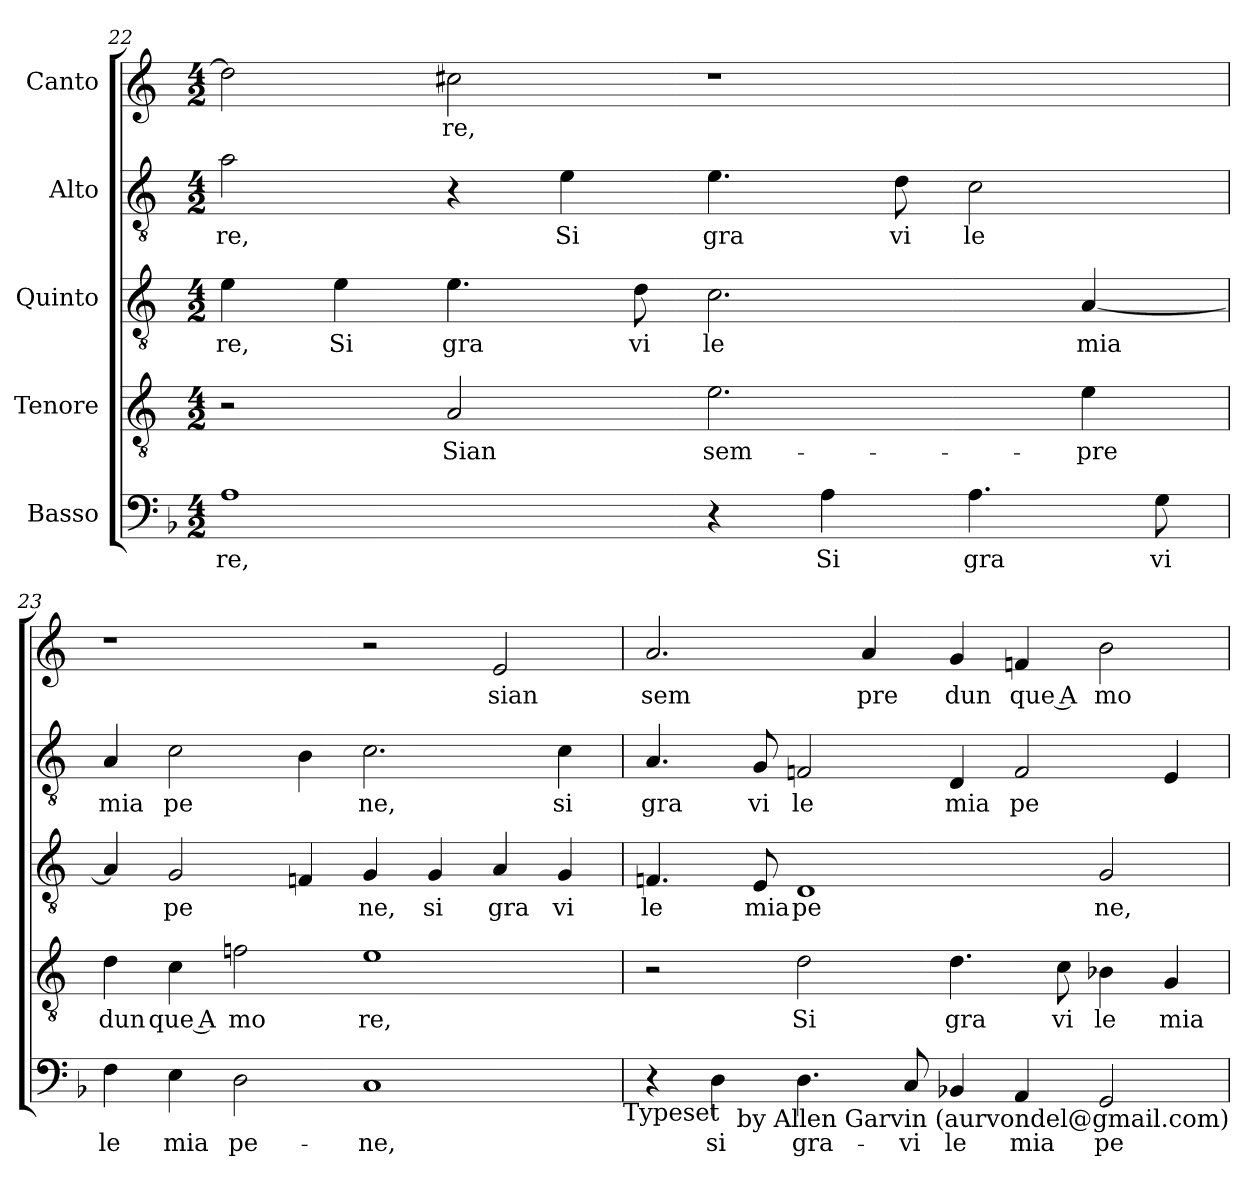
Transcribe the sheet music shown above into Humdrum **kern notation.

**kern	**text	**kern	**text	**kern	**text	**kern	**text	**kern	**text
*part5	*part5	*part4	*part4	*part3	*part3	*part2	*part2	*part1	*part1
*staff5	*staff5	*staff4	*staff4	*staff3	*staff3	*staff2	*staff2	*staff1	*staff1
*I"Basso	*	*I"Tenore	*	*I"Quinto	*	*I"Alto	*	*I"Canto	*
*clefF4	*	*clefGv2	*	*clefGv2	*	*clefGv2	*	*clefG2	*
*	*	*ITrd-3c-5	*	*ITrd-3c-5	*	*ITrd-3c-5	*	*ITrd-3c-5	*
*k[b-]	*	*	*	*	*	*	*	*	*
*F:	*	*	*	*	*	*	*	*	*
*M4/2	*	*M4/2	*	*M4/2	*	*M4/2	*	*M4/2	*
=22	=22	=22	=22	=22	=22	=22	=22	=22	=22
!	!LO:LY:b:cj	!	!	!	!LO:LY:b:cj	!	!LO:LY:b:cj	!	!
1A	re,	2r	.	4a\	re,	2dd\	re,	2gg\]	.
!	!	!	!	!	!LO:LY:b:cj	!	!	!	!
.	.	.	.	4a\	Si	.	.	.	.
!	!	!	!LO:LY:b:cj	!	!LO:LY:b:cj	!	!	!	!LO:LY:b:cj
.	.	2d/	Sian	4.a\	gra	4r	.	2ff#X\	re,
!	!	!	!	!	!	!	!LO:LY:b:cj	!	!
.	.	.	.	.	.	4a\	Si	.	.
!	!	!	!	!	!LO:LY:b:cj	!	!	!	!
.	.	.	.	8g\	vi	.	.	.	.
!	!	!	!LO:LY:b:cj	!	!LO:LY:b:cj	!	!LO:LY:b:cj	!	!
4r	.	2.a\	sem-	2.f\	le	4.a\	gra	1r	.
!	!LO:LY:b:cj	!	!	!	!	!	!	!	!
4A\	Si	.	.	.	.	.	.	.	.
!	!	!	!	!	!	!	!LO:LY:b:cj	!	!
.	.	.	.	.	.	8g\	vi	.	.
!	!LO:LY:b:cj	!	!	!	!	!	!LO:LY:b:cj	!	!
4.A\	gra	.	.	.	.	2f\	le	.	.
!	!	!	!LO:LY:b:cj	!	!LO:LY:b	!	!	!	!
.	.	4a\	-pre	[>4d/	mia	.	.	.	.
!	!LO:LY:b:cj	!	!	!	!	!	!	!	!
8G\	vi	.	.	.	.	.	.	.	.
!!LO:LB:g=z
=23	=23	=23	=23	=23	=23	=23	=23	=23	=23
!	!LO:LY:b:cj	!	!LO:LY:b:cj	!	!	!	!LO:LY:b:cj	!	!
4F\	le	4g\	dun	4d/]	.	4d/	mia	1r	.
!	!LO:LY:b:cj	!	!LO:LY:b:rj	!	!LO:LY:b:cj	!	!LO:LY:b:cj	!	!
4E\	mia	4f\	que A	2c/	pe	2f\	pe	.	.
!	!LO:LY:b:cj	!	!LO:LY:b:cj	!	!	!	!	!	!
2D\	pe-	2b-\	mo	.	.	.	.	.	.
.	.	.	.	4B-/	.	4e\	.	.	.
!	!LO:LY:b:cj	!	!LO:LY:b:cj	!	!LO:LY:b:cj	!	!LO:LY:b:cj	!	!
1C	-ne,	1a	re,	4c/	ne,	2.f\	ne,	2r	.
!	!	!	!	!	!LO:LY:b:cj	!	!	!	!
.	.	.	.	4c/	si	.	.	.	.
!	!	!	!	!	!LO:LY:b:cj	!	!	!	!LO:LY:b:cj
.	.	.	.	4d/	gra	.	.	2a/	sian
!	!	!	!	!	!LO:LY:b:cj	!	!LO:LY:b:cj	!	!
.	.	.	.	4c/	vi	4f\	si	.	.
!LO:TX:b:t=Typeset	!	!	!	!	!	!	!	!	!
=24	=24	=24	=24	=24	=24	=24	=24	=24	=24
!	!	!	!	!	!LO:LY:b:cj	!	!LO:LY:b:cj	!	!LO:LY:b:cj
4r	.	2r	.	4.B-/	le	4.d/	gra	2.dd/	sem
!	!LO:LY:b:cj	!	!	!	!	!	!	!	!
4D\	si	.	.	.	.	.	.	.	.
!	!	!	!	!	!LO:LY:b:cj	!	!LO:LY:b:cj	!	!
.	.	.	.	8A/	mia	8c/	vi	.	.
!	!LO:LY:b:cj	!	!LO:LY:b:cj	!	!LO:LY:b:cj	!	!LO:LY:b:cj	!	!
4.D\	gra-	2g\	Si	1G	pe	2B-/	le	.	.
!	!	!	!	!	!	!	!	!	!LO:LY:b:cj
.	.	.	.	.	.	.	.	4dd/	pre
!	!LO:LY:b:cj	!	!	!	!	!	!	!	!
8C/	-vi	.	.	.	.	.	.	.	.
!	!LO:LY:b:cj	!	!LO:LY:b:cj	!	!	!	!LO:LY:b:cj	!	!LO:LY:b:cj
4BB-X/	le	4.g\	gra	.	.	4G/	mia	4cc/	dun
!	!LO:LY:b:cj	!	!	!	!	!	!LO:LY:b:cj	!	!LO:LY:b:rj
4AA/	mia	.	.	.	.	2B-/	pe	4b-/	que A
!	!	!	!LO:LY:b:cj	!	!	!	!	!	!
.	.	8f\	vi	.	.	.	.	.	.
!	!LO:LY:b:cj	!	!LO:LY:b:cj	!	!LO:LY:b:cj	!	!	!	!LO:LY:b:cj
2GG/	pe-	4e-X\	le	2c/	ne,	.	.	2ee\	mo
!	!	!	!LO:LY:b:cj	!	!	!	!	!	!
.	.	4c/	mia	.	.	4A/	.	.	.
!LO:TX:b:t=by Allen Garvin (aurvondel@gmail.com)	!	!	!	!	!	!	!	!	!
=	=	=	=	=	=	=	=	=	=
*-	*-	*-	*-	*-	*-	*-	*-	*-	*-
